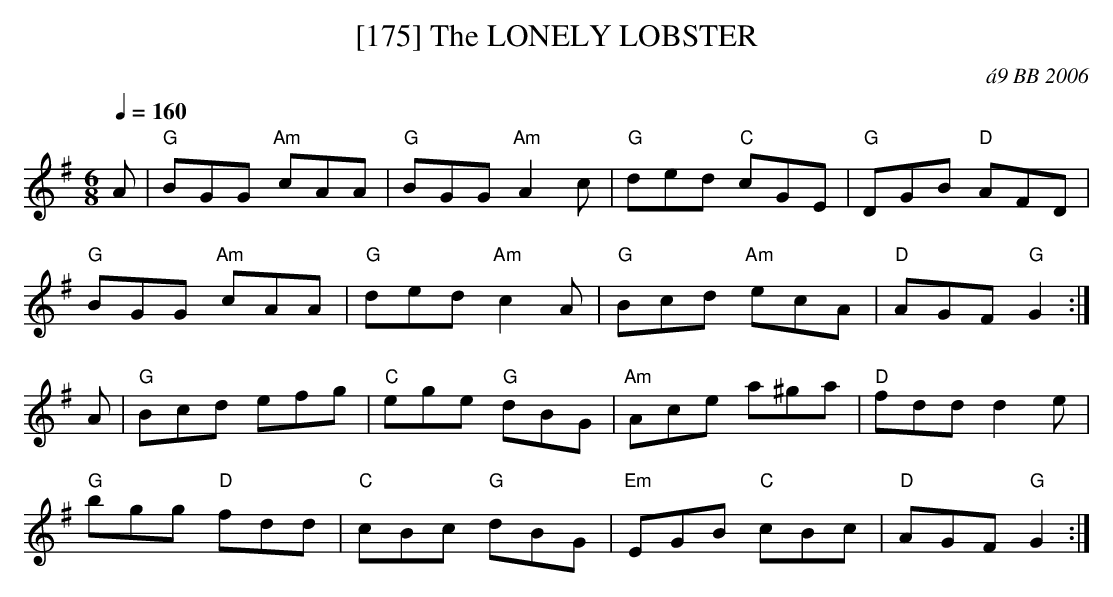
X:1
T:[175] The LONELY LOBSTER
C:\'a9 BB 2006
L:1/8
Q:1/4=160
M:6/8
K:G
A|"G"BGG "Am"cAA|"G"BGG "Am"A2c|"G"ded "C"cGE|"G"DGB "D"AFD|
"G"BGG "Am"cAA|"G"ded "Am"c2A|"G"Bcd "Am"ecA|"D"AGF "G"G2 :|
A|"G"Bcd efg|"C"ege "G"dBG|"Am" Ace a^ga|"D"fdd d2e|
"G"bgg "D"fdd|"C" cBc "G"dBG|"Em" EGB "C"cBc|"D"AGF "G"G2 :|
